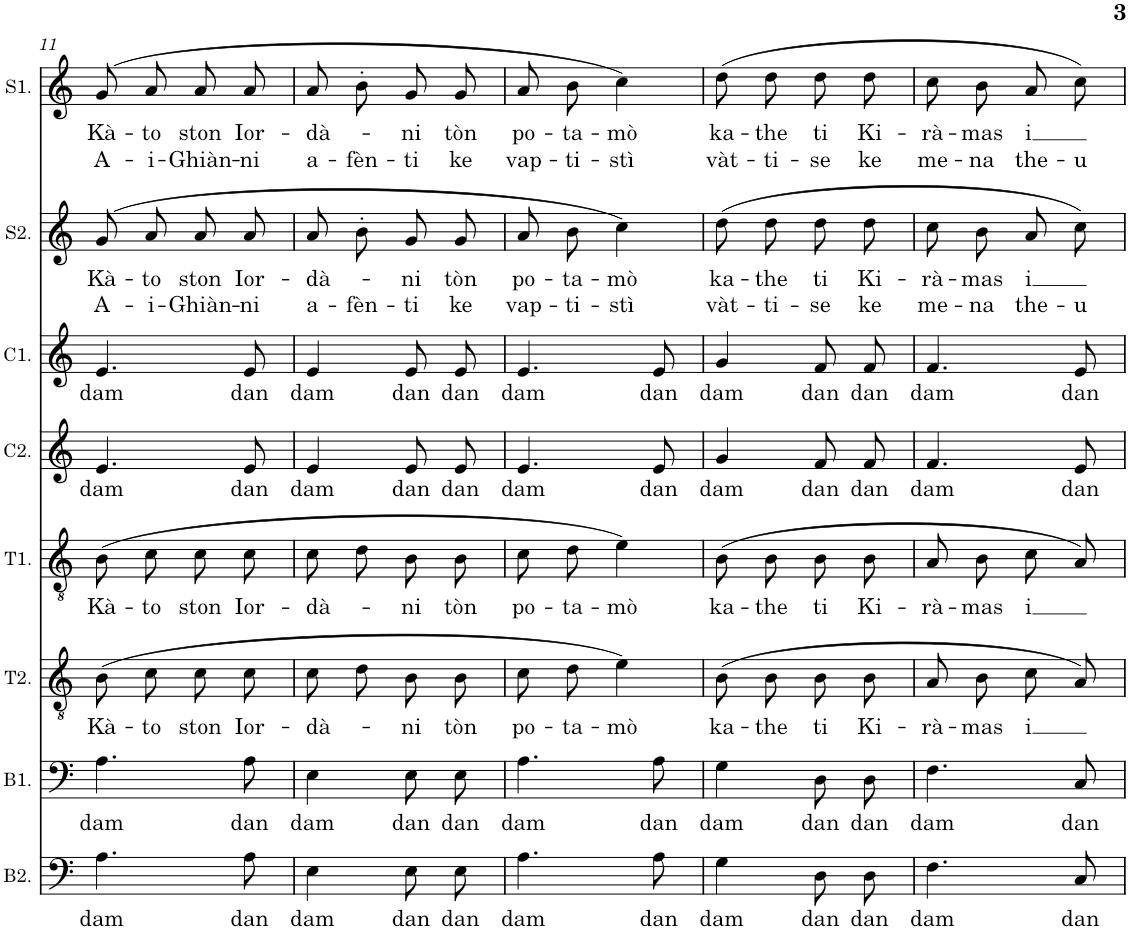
**kern	**text	**kern	**text	**kern	**text	**kern	**text	**kern	**text	**kern	**text	**kern	**text	**text	**kern	**text	**text
*part8	*part8	*part7	*part7	*part6	*part6	*part5	*part5	*part4	*part4	*part3	*part3	*part2	*part2	*part2	*part1	*part1	*part1
*staff8	*staff8	*staff7	*staff7	*staff6	*staff6	*staff5	*staff5	*staff4	*staff4	*staff3	*staff3	*staff2	*staff2	*staff2	*staff1	*staff1	*staff1
*I"Basso	*	*I"Basso	*	*I"Tenore	*	*I"Tenore	*	*I"Contralto	*	*I"Contralto	*	*I"Soprano	*	*	*I"Soprano	*	*
*I'B2.	*	*I'B1.	*	*I'T2.	*	*I'T1.	*	*I'C2.	*	*I'C1.	*	*I'S2.	*	*	*I'S1.	*	*
!!LO:PB:g=z
*clefF4	*	*clefF4	*	*clefGv2	*	*clefGv2	*	*clefG2	*	*clefG2	*	*clefG2	*	*	*clefG2	*	*
*k[]	*	*k[]	*	*k[]	*	*k[]	*	*k[]	*	*k[]	*	*k[]	*	*	*k[]	*	*
*M2/4	*	*M2/4	*	*M2/4	*	*M2/4	*	*M2/4	*	*M2/4	*	*M2/4	*	*	*M2/4	*	*
=11	=11	=11	=11	=11	=11	=11	=11	=11	=11	=11	=11	=11	=11	=11	=11	=11	=11
!	!LO:LY:b	!	!LO:LY:b	!	!LO:LY:b	!	!LO:LY:b	!	!LO:LY:b	!	!LO:LY:b	!	!LO:LY:b	!LO:LY:b	!	!LO:LY:b	!LO:LY:b
4.A\	dam	4.A\	dam	(8B\L	Kà-	(8B\L	Kà-	4.e/	dam	4.e/	dam	(8g/L	Kà-	A-	(8g/L	Kà-	A-
!	!	!	!	!	!LO:LY:b	!	!LO:LY:b	!	!	!	!	!	!LO:LY:b	!LO:LY:b	!	!LO:LY:b	!LO:LY:b
.	.	.	.	8c\J	-to	8c\J	-to	.	.	.	.	8a/J	-to	-i-	8a/J	-to	-i-
!	!	!	!	!	!LO:LY:b	!	!LO:LY:b	!	!	!	!	!	!LO:LY:b	!LO:LY:b	!	!LO:LY:b	!LO:LY:b
.	.	.	.	8c\L	ston	8c\L	ston	.	.	.	.	8a/L	ston	-Ghiàn-	8a/L	ston	-Ghiàn-
!	!LO:LY:b	!	!LO:LY:b	!	!LO:LY:b	!	!LO:LY:b	!	!LO:LY:b	!	!LO:LY:b	!	!LO:LY:b	!LO:LY:b	!	!LO:LY:b	!LO:LY:b
8A\	dan	8A\	dan	8c\J	Ior-	8c\J	Ior-	8e/	dan	8e/	dan	8a/J	Ior-	-ni	8a/J	Ior-	-ni
=12	=12	=12	=12	=12	=12	=12	=12	=12	=12	=12	=12	=12	=12	=12	=12	=12	=12
!	!LO:LY:b	!	!LO:LY:b	!	!LO:LY:b	!	!LO:LY:b	!	!LO:LY:b	!	!LO:LY:b	!	!LO:LY:b	!LO:LY:b	!	!LO:LY:b	!LO:LY:b
4E\	dam	4E\	dam	8c\L	-dà-	8c\L	-dà-	4e/	dam	4e/	dam	8a/L	-dà-	a-	8a/L	-dà-	a-
!	!	!	!	!	!	!	!	!	!	!	!	!	!	!LO:LY:b	!	!	!LO:LY:b
.	.	.	.	8d\J	.	8d\J	.	.	.	.	.	8b'/J	.	-fèn-	8b'/J	.	-fèn-
!	!LO:LY:b	!	!LO:LY:b	!	!LO:LY:b	!	!LO:LY:b	!	!LO:LY:b	!	!LO:LY:b	!	!LO:LY:b	!LO:LY:b	!	!LO:LY:b	!LO:LY:b
8E\L	dan	8E\L	dan	8B\L	-ni	8B\L	-ni	8e/L	dan	8e/L	dan	8g/L	-ni	-ti	8g/L	-ni	-ti
!	!LO:LY:b	!	!LO:LY:b	!	!LO:LY:b	!	!LO:LY:b	!	!LO:LY:b	!	!LO:LY:b	!	!LO:LY:b	!LO:LY:b	!	!LO:LY:b	!LO:LY:b
8E\J	dan	8E\J	dan	8B\J	tòn	8B\J	tòn	8e/J	dan	8e/J	dan	8g/J	tòn	ke	8g/J	tòn	ke
=13	=13	=13	=13	=13	=13	=13	=13	=13	=13	=13	=13	=13	=13	=13	=13	=13	=13
!	!LO:LY:b	!	!LO:LY:b	!	!LO:LY:b	!	!LO:LY:b	!	!LO:LY:b	!	!LO:LY:b	!	!LO:LY:b	!LO:LY:b	!	!LO:LY:b	!LO:LY:b
4.A\	dam	4.A\	dam	8c\L	po-	8c\L	po-	4.e/	dam	4.e/	dam	8a/L	po-	vap-	8a/L	po-	vap-
!	!	!	!	!	!LO:LY:b	!	!LO:LY:b	!	!	!	!	!	!LO:LY:b	!LO:LY:b	!	!LO:LY:b	!LO:LY:b
.	.	.	.	8d\J	-ta-	8d\J	-ta-	.	.	.	.	8b/J	-ta-	-ti-	8b/J	-ta-	-ti-
!	!	!	!	!	!LO:LY:b	!	!LO:LY:b	!	!	!	!	!	!LO:LY:b	!LO:LY:b	!	!LO:LY:b	!LO:LY:b
.	.	.	.	4e\)	-mò	4e\)	-mò	.	.	.	.	4cc\)	-mò	-stì	4cc\)	-mò	-stì
!	!LO:LY:b	!	!LO:LY:b	!	!	!	!	!	!LO:LY:b	!	!LO:LY:b	!	!	!	!	!	!
8A\	dan	8A\	dan	.	.	.	.	8e/	dan	8e/	dan	.	.	.	.	.	.
=14	=14	=14	=14	=14	=14	=14	=14	=14	=14	=14	=14	=14	=14	=14	=14	=14	=14
!	!LO:LY:b	!	!LO:LY:b	!	!LO:LY:b	!	!LO:LY:b	!	!LO:LY:b	!	!LO:LY:b	!	!LO:LY:b	!LO:LY:b	!	!LO:LY:b	!LO:LY:b
4G\	dam	4G\	dam	(8B\L	ka-	(8B\L	ka-	4g/	dam	4g/	dam	(8dd\L	ka-	vàt-	(8dd\L	ka-	vàt-
!	!	!	!	!	!LO:LY:b	!	!LO:LY:b	!	!	!	!	!	!LO:LY:b	!LO:LY:b	!	!LO:LY:b	!LO:LY:b
.	.	.	.	8B\J	-the	8B\J	-the	.	.	.	.	8dd\J	-the	-ti-	8dd\J	-the	-ti-
!	!LO:LY:b	!	!LO:LY:b	!	!LO:LY:b	!	!LO:LY:b	!	!LO:LY:b	!	!LO:LY:b	!	!LO:LY:b	!LO:LY:b	!	!LO:LY:b	!LO:LY:b
8D\L	dan	8D\L	dan	8B\L	ti	8B\L	ti	8f/L	dan	8f/L	dan	8dd\L	ti	-se	8dd\L	ti	-se
!	!LO:LY:b	!	!LO:LY:b	!	!LO:LY:b	!	!LO:LY:b	!	!LO:LY:b	!	!LO:LY:b	!	!LO:LY:b	!LO:LY:b	!	!LO:LY:b	!LO:LY:b
8D\J	dan	8D\J	dan	8B\J	Ki-	8B\J	Ki-	8f/J	dan	8f/J	dan	8dd\J	Ki-	ke	8dd\J	Ki-	ke
=15	=15	=15	=15	=15	=15	=15	=15	=15	=15	=15	=15	=15	=15	=15	=15	=15	=15
!	!LO:LY:b	!	!LO:LY:b	!	!LO:LY:b	!	!LO:LY:b	!	!LO:LY:b	!	!LO:LY:b	!	!LO:LY:b	!LO:LY:b	!	!LO:LY:b	!LO:LY:b
4.F\	dam	4.F\	dam	8A/L	-rà-	8A/L	-rà-	4.f/	dam	4.f/	dam	8cc\L	-rà-	me-	8cc\L	-rà-	me-
!	!	!	!	!	!LO:LY:b	!	!LO:LY:b	!	!	!	!	!	!LO:LY:b	!LO:LY:b	!	!LO:LY:b	!LO:LY:b
.	.	.	.	8B/J	-mas	8B/J	-mas	.	.	.	.	8b\J	-mas	-na	8b\J	-mas	-na
!	!	!	!	!	!LO:LY:b	!	!LO:LY:b	!	!	!	!	!	!LO:LY:b	!LO:LY:b	!	!LO:LY:b	!LO:LY:b
.	.	.	.	8c\L	i	8c\L	i	.	.	.	.	8a\L	i	the-	8a\L	i	the-
!	!LO:LY:b	!	!LO:LY:b	!	!	!	!	!	!LO:LY:b	!	!LO:LY:b	!	!	!LO:LY:b	!	!	!LO:LY:b
8C/	dan	8C/	dan	8A\J)	.	8A\J)	.	8e/	dan	8e/	dan	8cc\J)	.	-u	8cc\J)	.	-u
=	=	=	=	=	=	=	=	=	=	=	=	=	=	=	=	=	=
*-	*-	*-	*-	*-	*-	*-	*-	*-	*-	*-	*-	*-	*-	*-	*-	*-	*-
